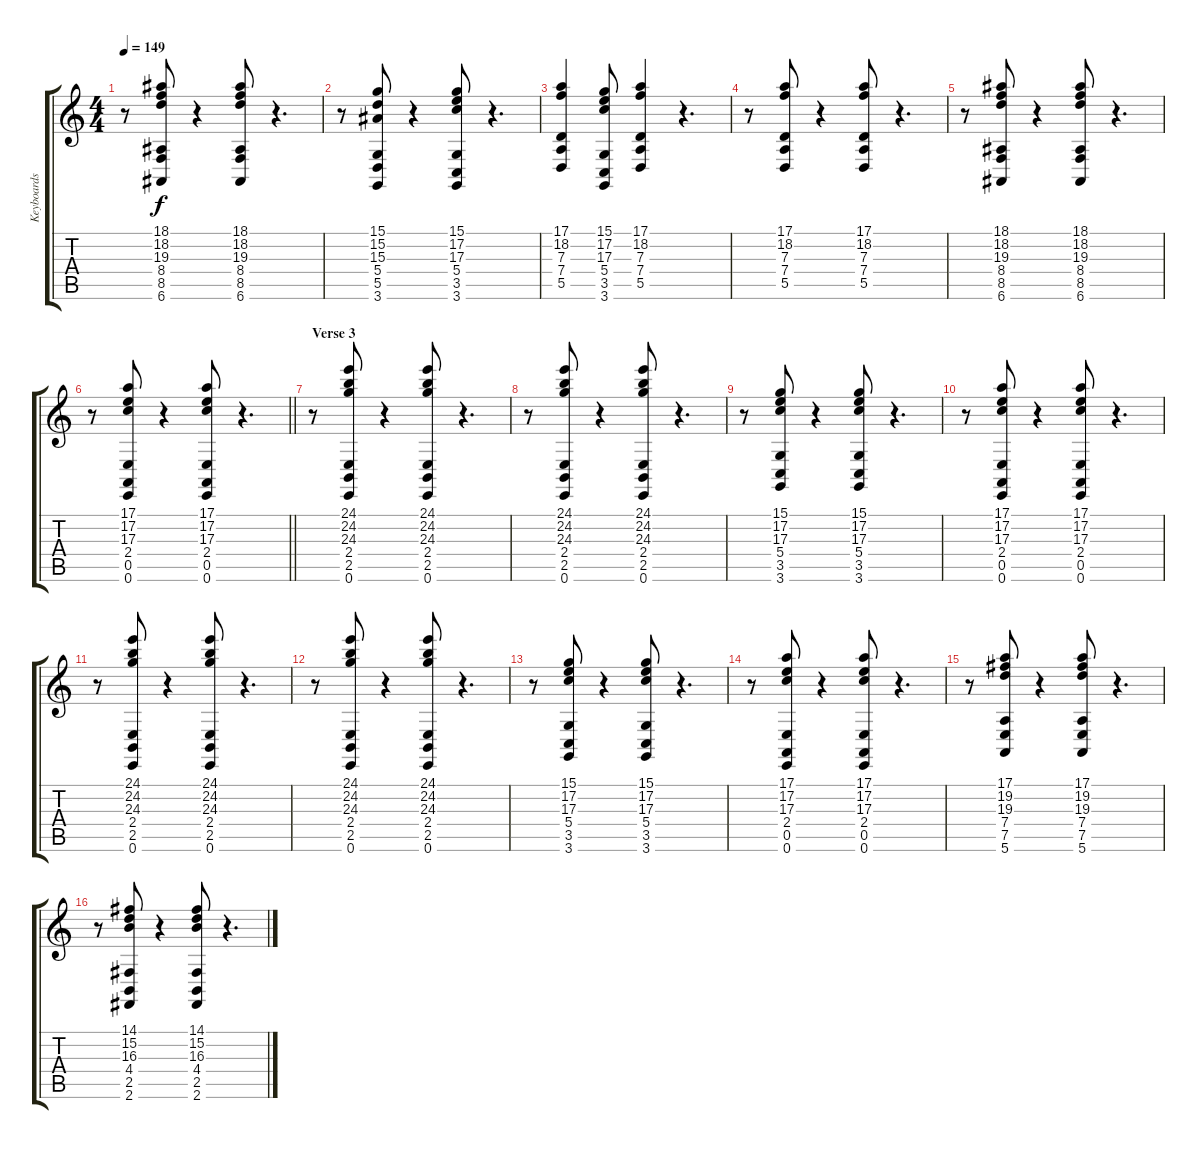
\track ("Keyboards 2" "Keyboards ") {instrument vibraphone}
\staff {score tabs}
\tuning (E4 B3 G3 D3 A2 E2) {hide}
\ts (4 4)
\tempo 149
\clef g2
\ks c
r.8{dy f} (18.1 18.2 19.3 8.4 8.5 6.6).8 r.4 (18.1 18.2 19.3 8.4 8.5 6.6).8 r.4{d} |
r.8 (15.1 15.2 15.3 5.4 5.5 3.6).8 r.4 (15.1 17.2 17.3 5.4 3.5 3.6).8 r.4{d} |
(17.1 18.2 7.3 7.4 5.5).4 (15.1 17.2 17.3 5.4 3.5 3.6).8 (17.1 18.2 7.3 7.4 5.5).4 r.4{d} |
r.8 (17.1 18.2 7.3 7.4 5.5).8 r.4 (17.1 18.2 7.3 7.4 5.5).8 r.4{d} |
r.8 (18.1 18.2 19.3 8.4 8.5 6.6).8 r.4 (18.1 18.2 19.3 8.4 8.5 6.6).8 r.4{d} |
\barLineRight lightlight
r.8 (17.1 17.2 17.3 2.4 0.5 0.6).8 r.4 (17.1 17.2 17.3 2.4 0.5 0.6).8 r.4{d} |
\section ("" " Verse 3")
r.8 (24.1 24.2 24.3 2.4 2.5 0.6).8 r.4 (24.1 24.2 24.3 2.4 2.5 0.6).8 r.4{d} |
r.8 (24.1 24.2 24.3 2.4 2.5 0.6).8 r.4 (24.1 24.2 24.3 2.4 2.5 0.6).8 r.4{d} |
r.8 (15.1 17.2 17.3 5.4 3.5 3.6).8 r.4 (15.1 17.2 17.3 5.4 3.5 3.6).8 r.4{d} |
r.8 (17.1 17.2 17.3 2.4 0.5 0.6).8 r.4 (17.1 17.2 17.3 2.4 0.5 0.6).8 r.4{d} |
r.8 (24.1 24.2 24.3 2.4 2.5 0.6).8 r.4 (24.1 24.2 24.3 2.4 2.5 0.6).8 r.4{d} |
r.8 (24.1 24.2 24.3 2.4 2.5 0.6).8 r.4 (24.1 24.2 24.3 2.4 2.5 0.6).8 r.4{d} |
r.8 (15.1 17.2 17.3 5.4 3.5 3.6).8 r.4 (15.1 17.2 17.3 5.4 3.5 3.6).8 r.4{d} |
r.8 (17.1 17.2 17.3 2.4 0.5 0.6).8 r.4 (17.1 17.2 17.3 2.4 0.5 0.6).8 r.4{d} |
r.8 (17.1 19.2 19.3 7.4 7.5 5.6).8 r.4 (17.1 19.2 19.3 7.4 7.5 5.6).8 r.4{d} |
r.8 (14.1 15.2 16.3 4.4 2.5 2.6).8 r.4 (14.1 15.2 16.3 4.4 2.5 2.6).8 r.4{d}
